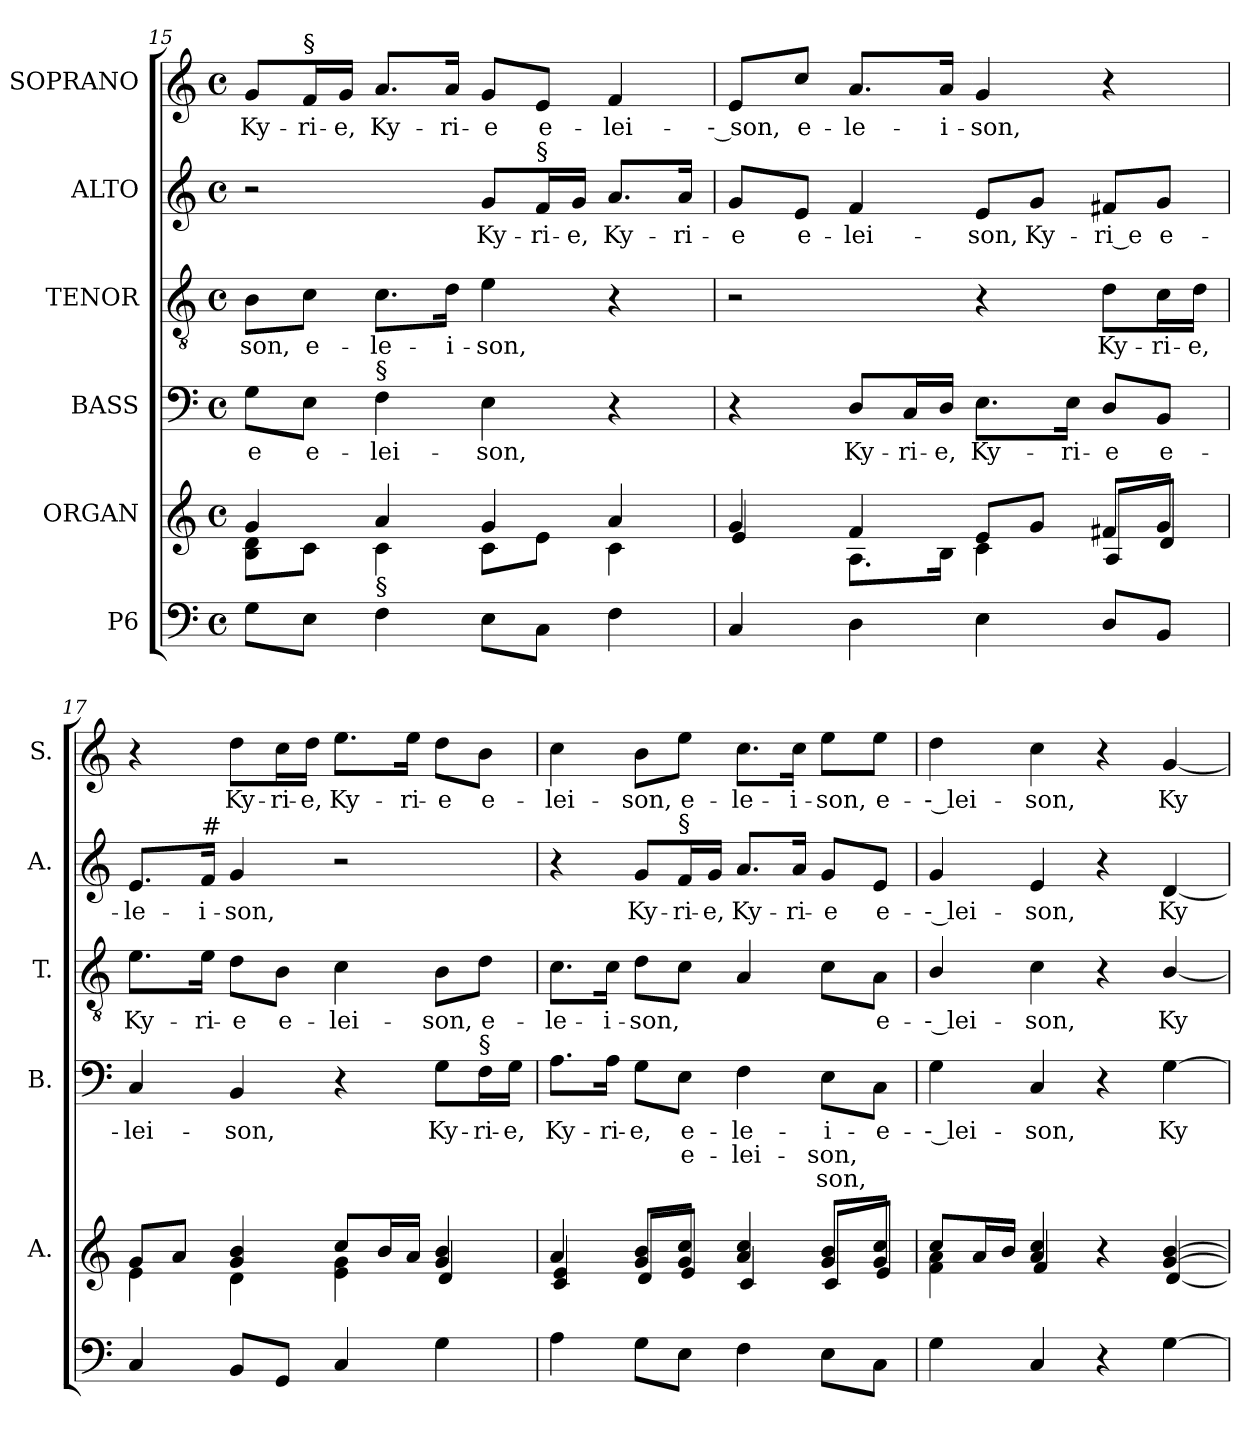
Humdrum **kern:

**kern	**kern	**kern	**text	**text	**text	**kern	**text	**kern	**text	**kern	**text
*part6	*part5	*part4	*part4	*part4	*part4	*part3	*part3	*part2	*part2	*part1	*part1
*staff6	*staff5	*staff4	*staff4	*staff4	*staff4	*staff3	*staff3	*staff2	*staff2	*staff1	*staff1
*I"P6	*I"ORGAN	*I"BASS	*	*	*	*I"TENOR	*	*I"ALTO	*	*I"SOPRANO	*
*	*I'A.	*I'B.	*	*	*	*I'T.	*	*I'A.	*	*I'S.	*
*clefF4	*clefG2	*clefF4	*	*	*	*clefGv2	*	*clefG2	*	*clefG2	*
*	*	*	*	*	*	*ITrd7c12	*	*	*	*	*
*k[]	*k[]	*k[]	*	*	*	*k[]	*	*k[]	*	*k[]	*
*C:	*C:	*C:	*	*	*	*C:	*	*C:	*	*C:	*
*M4/4	*M4/4	*M4/4	*	*	*	*M4/4	*	*M4/4	*	*M4/4	*
*met(c)	*met(c)	*met(c)	*	*	*	*met(c)	*	*met(c)	*	*met(c)	*
=15	=15	=15	=15	=15	=15	=15	=15	=15	=15	=15	=15
*	*^	*	*	*	*	*	*	*	*	*	*
!	!	!	!	!LO:LY:b:color=#000000	!	!	!	!	!	!	!	!
!	!	!	!	!	!	!	!	!LO:LY:b:color=#000000	!	!	!	!
!	!	!	!	!	!	!	!	!	!	!	!	!LO:LY:b:color=#000000
8Gi\L	4gi/	8Bi\ 8diL	8Gi\L	-e	.	.	8BBi\L	-son,	2r	.	8gi/L	Ky-
!	!	!	!	!LO:LY:b:color=#000000	!	!	!	!	!	!	!	!
!	!	!	!	!	!	!	!	!LO:LY:b:color=#000000	!	!	!	!
!	!	!	!	!	!	!	!	!	!	!	!LO:TX:a:t=§	!
!	!	!	!	!	!	!	!	!	!	!	!	!LO:LY:b:color=#000000
8Ei\J	.	8ci\J	8Ei\J	e-	.	.	8Ci\J	e-	.	.	16fi/L	-ri-
!	!	!	!	!	!	!	!	!	!	!	!	!LO:LY:b:color=#000000
.	.	.	.	.	.	.	.	.	.	.	16gi/JJ	-e,
!	!	!	!	!LO:LY:b:color=#000000	!	!	!	!	!	!	!	!
!	!	!	!	!	!	!	!	!LO:LY:b:color=#000000	!	!	!	!
!	!	!	!LO:TX:a:t=§	!	!	!	!	!	!	!	!	!
!LO:TX:a:t=§	!	!	!	!	!	!	!	!	!	!	!	!
!	!	!	!	!	!	!	!	!	!	!	!	!LO:LY:b:color=#000000
4Fi\	4ai/	4ci\	4Fi\	-lei-	.	.	8.Ci\L	-le-	.	.	8.ai/L	Ky-
!	!	!	!	!	!	!	!	!LO:LY:b:color=#000000	!	!	!	!
!	!	!	!	!	!	!	!	!	!	!	!	!LO:LY:b:color=#000000
.	.	.	.	.	.	.	16Di\Jk	-i-	.	.	16ai/Jk	-ri-
!	!	!	!	!LO:LY:b:color=#000000	!	!	!	!	!	!	!	!
!	!	!	!	!	!	!	!	!LO:LY:b:color=#000000	!	!	!	!
!	!	!	!	!	!	!	!	!	!	!LO:LY:b:color=#000000	!	!
!	!	!	!	!	!	!	!	!	!	!	!	!LO:LY:b:color=#000000
8Ei\L	4gi/	8ci\L	4Ei\	-son,	.	.	4Ei\	-son,	8gi/L	Ky-	8gi/L	-e
!	!	!	!	!	!	!	!	!	!	!LO:LY:b:color=#000000	!	!
!	!	!	!	!	!	!	!	!	!LO:TX:a:t=§	!	!	!
!	!	!	!	!	!	!	!	!	!	!	!	!LO:LY:b:color=#000000
8Ci\J	.	8ei\J	.	.	.	.	.	.	16fi/L	-ri-	8ei/J	e-
!	!	!	!	!	!	!	!	!	!	!LO:LY:b:color=#000000	!	!
.	.	.	.	.	.	.	.	.	16gi/JJ	-e,	.	.
!	!	!	!	!	!	!	!	!	!	!LO:LY:b:color=#000000	!	!
!	!	!	!	!	!	!	!	!	!	!	!	!LO:LY:b:color=#000000
4Fi\	4ai/	4ci\	4r	.	.	.	4r	.	8.ai/L	Ky-	4fi/	-lei-
!	!	!	!	!	!	!	!	!	!	!LO:LY:b:color=#000000	!	!
.	.	.	.	.	.	.	.	.	16ai/Jk	-ri-	.	.
!!LO:PB:g=z
=16	=16	=16	=16	=16	=16	=16	=16	=16	=16	=16	=16	=16
!	!	!	!	!	!	!	!	!	!	!LO:LY:b:color=#000000	!	!
!	!	!	!	!	!	!	!	!	!	!	!	!LO:LY:b:color=#000000
4Ci/	4gi/	4ei/	4r	.	.	.	2r	.	8gi/L	-e	8ei/L	-- son,
!	!	!	!	!	!	!	!	!	!	!LO:LY:b:color=#000000	!	!
!	!	!	!	!	!	!	!	!	!	!	!	!LO:LY:b:color=#000000
.	.	.	.	.	.	.	.	.	8ei/J	e-	8cci/J	e-
!	!	!	!	!LO:LY:b:color=#000000	!	!	!	!	!	!	!	!
!	!	!	!	!	!	!	!	!	!	!LO:LY:b:color=#000000	!	!
!	!	!	!	!	!	!	!	!	!	!	!	!LO:LY:b:color=#000000
4Di\	4fi/	8.Ai\L	8Di/L	Ky-	.	.	.	.	4fi/	-lei-	8.ai/L	-le-
!	!	!	!	!LO:LY:b:color=#000000	!	!	!	!	!	!	!	!
.	.	.	16Ci/L	-ri-	.	.	.	.	.	.	.	.
!	!	!	!	!LO:LY:b:color=#000000	!	!	!	!	!	!	!	!
!	!	!	!	!	!	!	!	!	!	!	!	!LO:LY:b:color=#000000
.	.	16Bi\Jk	16Di/JJ	-e,	.	.	.	.	.	.	16ai/Jk	-i-
!	!	!	!	!LO:LY:b:color=#000000	!	!	!	!	!	!	!	!
!	!	!	!	!	!	!	!	!	!	!LO:LY:b:color=#000000	!	!
!	!	!	!	!	!	!	!	!	!	!	!	!LO:LY:b:color=#000000
4Ei\	8ei/L	4ci\	8.Ei\L	Ky-	.	.	4r	.	8ei/L	-son,	4gi/	-son,
!	!	!	!	!	!	!	!	!	!	!LO:LY:b:color=#000000	!	!
.	8gi/J	.	.	.	.	.	.	.	8gi/J	Ky-	.	.
!	!	!	!	!LO:LY:b:color=#000000	!	!	!	!	!	!	!	!
.	.	.	16Ei\Jk	-ri-	.	.	.	.	.	.	.	.
!	!	!	!	!LO:LY:b:color=#000000	!	!	!	!	!	!	!	!
!	!	!	!	!	!	!	!	!LO:LY:b:color=#000000	!	!	!	!
!	!	!	!	!	!	!	!	!	!	!LO:LY:b:color=#000000	!	!
8Di/L	8f#Xi/L	8Ai/L	8Di/L	-e	.	.	8Di\L	Ky-	8f#Xi/L	-ri_e	4r	.
!	!	!	!	!LO:LY:b:color=#000000	!	!	!	!	!	!	!	!
!	!	!	!	!	!	!	!	!LO:LY:b:color=#000000	!	!	!	!
!	!	!	!	!	!	!	!	!	!	!LO:LY:b:color=#000000	!	!
8BBi/J	8gi/J	8di/J	8BBi/J	e-	.	.	16Ci\L	-ri-	8gi/J	e-	.	.
!	!	!	!	!	!	!	!	!LO:LY:b:color=#000000	!	!	!	!
.	.	.	.	.	.	.	16Di\JJ	-e,	.	.	.	.
=17	=17	=17	=17	=17	=17	=17	=17	=17	=17	=17	=17	=17
!	!	!	!	!LO:LY:b:color=#000000	!	!	!	!	!	!	!	!
!	!	!	!	!	!	!	!	!LO:LY:b:color=#000000	!	!	!	!
!	!	!	!	!	!	!	!	!	!	!LO:LY:b:color=#000000	!	!
4Ci/	8gi/L	4ei\	4Ci/	-lei-	.	.	8.Ei\L	Ky-	8.ei/L	-le-	4r	.
.	8ai/J	.	.	.	.	.	.	.	.	.	.	.
!	!	!	!	!	!	!	!	!LO:LY:b:color=#000000	!	!	!	!
!	!	!	!	!	!	!	!	!	!LO:TX:a:t=#	!	!	!
!	!	!	!	!	!	!	!	!	!	!LO:LY:b:color=#000000	!	!
.	.	.	.	.	.	.	16Ei\Jk	-ri-	16fi/Jk	-i-	.	.
!	!	!	!	!LO:LY:b:color=#000000	!	!	!	!	!	!	!	!
!	!	!	!	!	!	!	!	!LO:LY:b:color=#000000	!	!	!	!
!	!	!	!	!	!	!	!	!	!	!LO:LY:b:color=#000000	!	!
!	!	!	!	!	!	!	!	!	!	!	!	!LO:LY:b:color=#000000
8BBi/L	4gi/ 4bi	4di\	4BBi/	-son,	.	.	8Di\L	-e	4gi/	-son,	8ddi\L	Ky-
!	!	!	!	!	!	!	!	!LO:LY:b:color=#000000	!	!	!	!
!	!	!	!	!	!	!	!	!	!	!	!	!LO:LY:b:color=#000000
8GGi/J	.	.	.	.	.	.	8BBi\J	e-	.	.	16cci\L	-ri-
!	!	!	!	!	!	!	!	!	!	!	!	!LO:LY:b:color=#000000
.	.	.	.	.	.	.	.	.	.	.	16ddi\JJ	-e,
!	!	!	!	!	!	!	!	!LO:LY:b:color=#000000	!	!	!	!
!	!	!	!	!	!	!	!	!	!	!	!	!LO:LY:b:color=#000000
4Ci/	8cci/L	4ei\ 4gi	4r	.	.	.	4Ci\	-lei-	2r	.	8.eei\L	Ky-
.	16bi/L	.	.	.	.	.	.	.	.	.	.	.
!	!	!	!	!	!	!	!	!	!	!	!	!LO:LY:b:color=#000000
.	16ai/JJ	.	.	.	.	.	.	.	.	.	16eei\Jk	-ri-
!	!	!	!	!LO:LY:b:color=#000000	!	!	!	!	!	!	!	!
!	!	!	!	!	!	!	!	!LO:LY:b:color=#000000	!	!	!	!
!	!	!	!	!	!	!	!	!	!	!	!	!LO:LY:b:color=#000000
4Gi\	4gi/ 4bi	4di/	8Gi\L	Ky-	.	.	8BBi\L	-son,	.	.	8ddi\L	-e
!	!	!	!	!LO:LY:b:color=#000000	!	!	!	!	!	!	!	!
!	!	!	!	!	!	!	!	!LO:LY:b:color=#000000	!	!	!	!
!	!	!	!LO:TX:a:t=§	!	!	!	!	!	!	!	!	!
!	!	!	!	!	!	!	!	!	!	!	!	!LO:LY:b:color=#000000
.	.	.	16Fi\L	-ri-	.	.	8Di\J	e-	.	.	8bi\J	e-
!	!	!	!	!LO:LY:b:color=#000000	!	!	!	!	!	!	!	!
.	.	.	16Gi\JJ	-e,	.	.	.	.	.	.	.	.
=18	=18	=18	=18	=18	=18	=18	=18	=18	=18	=18	=18	=18
!	!	!	!	!LO:LY:b:color=#000000	!	!	!	!	!	!	!	!
!	!	!	!	!	!	!	!	!LO:LY:b:color=#000000	!	!	!	!
!	!	!	!	!	!	!	!	!	!	!	!	!LO:LY:b:color=#000000
4Ai\	4ai/	4ci/ 4ei	8.Ai\L	Ky-	.	.	8.Ci\L	-le-	4r	.	4cci\	-lei-
!	!	!	!	!LO:LY:b:color=#000000	!	!	!	!	!	!	!	!
!	!	!	!	!	!	!	!	!LO:LY:b:color=#000000	!	!	!	!
.	.	.	16Ai\Jk	-ri-	.	.	16Ci\Jk	-i-	.	.	.	.
!	!	!	!	!LO:LY:b:color=#000000	!	!	!	!	!	!	!	!
!	!	!	!	!	!	!	!	!LO:LY:b:color=#000000	!	!	!	!
!	!	!	!	!	!	!	!	!	!	!LO:LY:b:color=#000000	!	!
!	!	!	!	!	!	!	!	!	!	!	!	!LO:LY:b:color=#000000
8Gi\L	8gi/ 8biL	8di/L	8Gi\L	-e,	.	.	8Di\L	-son,	8gi/L	Ky-	8bi\L	-son,
!	!	!	!	!LO:LY:a:color=#000000	!LO:LY:b:color=#000000	!	!	!	!	!	!	!
!	!	!	!	!	!	!	!	!	!	!LO:LY:b:color=#000000	!	!
!	!	!	!	!	!	!	!	!	!LO:TX:a:t=§	!	!	!
!	!	!	!	!	!	!	!	!	!	!	!	!LO:LY:b:color=#000000
8Ei\J	8gi/ 8cciJ	8ei/J	8Ei\J	-e-	e-	.	8Ci\J	.	16fi/L	-ri-	8eei\J	e-
!	!	!	!	!	!	!	!	!	!	!LO:LY:b:color=#000000	!	!
.	.	.	.	.	.	.	.	.	16gi/JJ	-e,	.	.
!	!	!	!	!LO:LY:a:color=#000000	!LO:LY:b:color=#000000	!	!	!	!	!	!	!
!	!	!	!	!	!	!	!	!	!	!LO:LY:b:color=#000000	!	!
!	!	!	!	!	!	!	!	!	!	!	!	!LO:LY:b:color=#000000
4Fi\	4ai/ 4cci	4ci/	4Fi\	-le-	-lei-	.	4AAi/	.	8.ai/L	Ky-	8.cci\L	-le-
!	!	!	!	!	!	!	!	!	!	!LO:LY:b:color=#000000	!	!
!	!	!	!	!	!	!	!	!	!	!	!	!LO:LY:b:color=#000000
.	.	.	.	.	.	.	.	.	16ai/Jk	-ri-	16cci\Jk	-i-
!	!	!	!	!LO:LY:a:color=#000000	!LO:LY:a:color=#000000	!LO:LY:b:color=#000000	!	!	!	!	!	!
!	!	!	!	!	!	!	!	!	!	!LO:LY:b:color=#000000	!	!
!	!	!	!	!	!	!	!	!	!	!	!	!LO:LY:b:color=#000000
8Ei\L	8gi/ 8biL	8ci/L	8Ei\L	-i-	son,	-son,	8Ci\L	.	8gi/L	-e	8eei\L	-son,
!	!	!	!	!LO:LY:b:color=#000000	!	!	!	!	!	!	!	!
!	!	!	!	!	!	!	!	!LO:LY:b:color=#000000	!	!	!	!
!	!	!	!	!	!	!	!	!	!	!LO:LY:b:color=#000000	!	!
!	!	!	!	!	!	!	!	!	!	!	!	!LO:LY:b:color=#000000
8Ci\J	8gi/ 8cciJ	8ei/J	8Ci\J	e-	.	.	8AAi\J	e-	8ei/J	e-	8eei\J	e-
!!LO:LB:g=z
=19	=19	=19	=19	=19	=19	=19	=19	=19	=19	=19	=19	=19
!	!	!	!	!LO:LY:b:color=#000000	!	!	!	!	!	!	!	!
!	!	!	!	!	!	!	!	!LO:LY:b:color=#000000	!	!	!	!
!	!	!	!	!	!	!	!	!	!	!LO:LY:b:color=#000000	!	!
!	!	!	!	!	!	!	!	!	!	!	!	!LO:LY:b:color=#000000
4Gi\	8cci/L	4fi\ 4ai	4Gi\	-- lei-	.	.	4BBi/	-- lei-	4gi/	-- lei-	4ddi\	-- lei-
.	16ai/L	.	.	.	.	.	.	.	.	.	.	.
.	16bi/JJ	.	.	.	.	.	.	.	.	.	.	.
!	!	!	!	!LO:LY:b:color=#000000	!	!	!	!	!	!	!	!
!	!	!	!	!	!	!	!	!LO:LY:b:color=#000000	!	!	!	!
!	!	!	!	!	!	!	!	!	!	!LO:LY:b:color=#000000	!	!
!	!	!	!	!	!	!	!	!	!	!	!	!LO:LY:b:color=#000000
4Ci/	4ai/ 4cci	4fi/	4Ci/	-son,	.	.	4Ci\	-son,	4ei/	-son,	4cci\	-son,
4r	4r	4ryy	4r	.	.	.	4r	.	4r	.	4r	.
!	!	!	!	!LO:LY:b:color=#000000	!	!	!	!	!	!	!	!
!	!	!	!	!	!	!	!	!LO:LY:b:color=#000000	!	!	!	!
!	!	!	!	!	!	!	!	!	!	!LO:LY:b:color=#000000	!	!
!	!	!	!	!	!	!	!	!	!	!	!	!LO:LY:b:color=#000000
[4Gi\	[4gi/ [4bi	[4di/	[4Gi\	Ky-	.	.	[4BBi/	Ky-	[4di/	Ky-	[4gi/	Ky-
*	*v	*v	*	*	*	*	*	*	*	*	*	*
=	=	=	=	=	=	=	=	=	=	=	=
*-	*-	*-	*-	*-	*-	*-	*-	*-	*-	*-	*-
